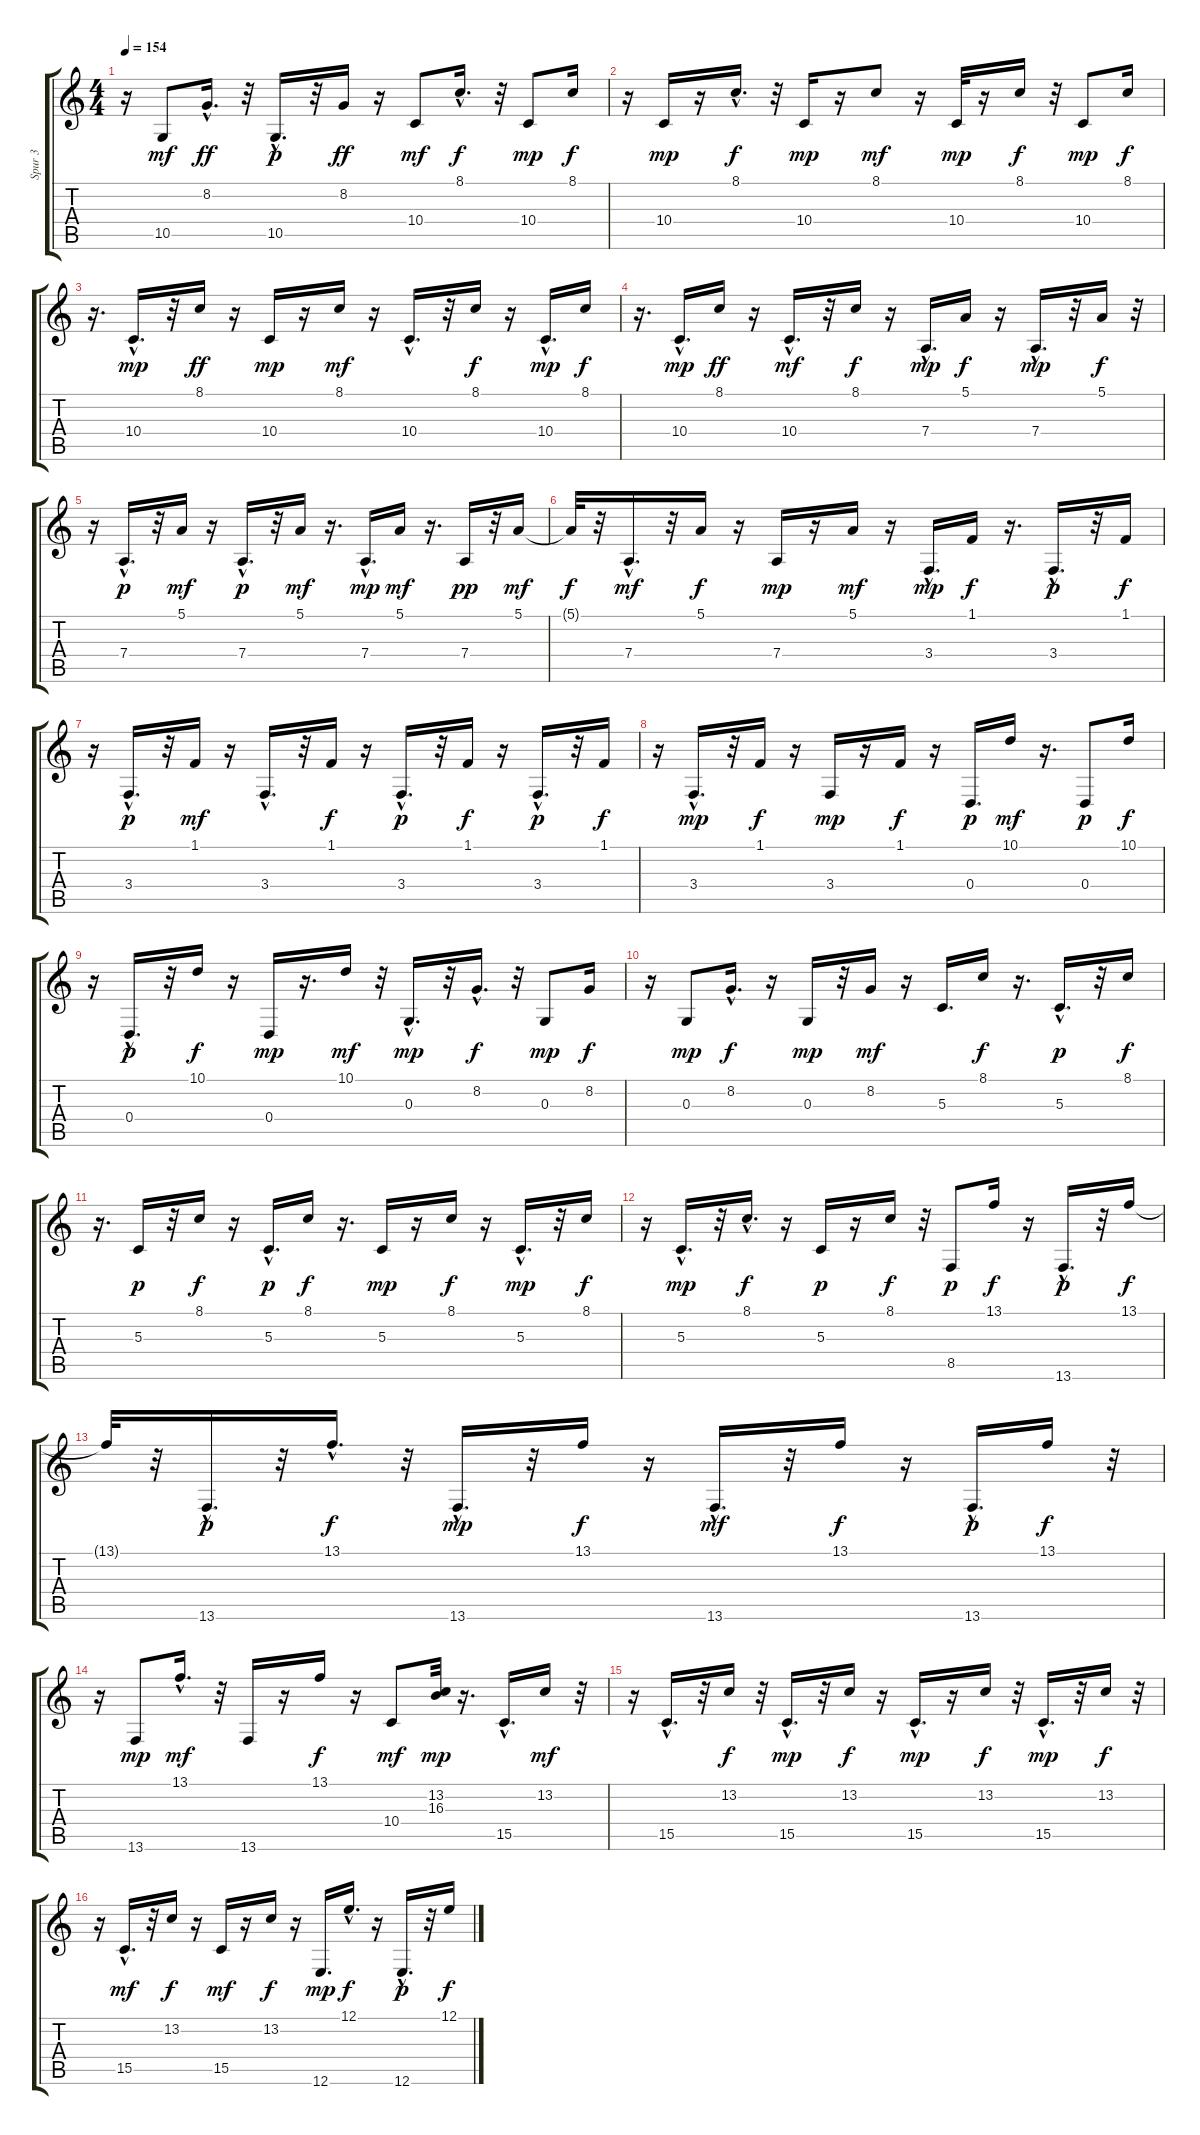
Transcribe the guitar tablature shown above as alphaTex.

\track ("Spur 3" "Spur 3") {instrument synthbrass1}
\staff {score tabs}
\tuning (E4 B3 G3 D3 A2 E2) {hide}
\ts (4 4)
\tempo 154
\clef g2
\ks c
r.16{dy ff} 10.5.8{dy mf} 8.2{hac}.16{d dy ff} r.32 10.5{hac}.16{d dy p} r.32 8.2.16{dy ff} r.16 10.4.8{dy mf} 8.1{hac}.16{d dy f} r.32 10.4.8{dy mp} 8.1.16{dy f} |
r.16 10.4.16{dy mp} r.16 8.1{hac}.16{d dy f} r.32 10.4.16{dy mp} r.16 8.1.8{dy mf} r.16 10.4.32{dy mp} r.16 8.1.16{dy f} r.32 10.4.8{dy mp} 8.1.16{dy f} |
r.16{d} 10.4{hac}.16{d dy mp} r.32 8.1.16{dy ff} r.16 10.4.16{dy mp} r.16 8.1.16{dy mf} r.16 10.4{hac}.16{d} r.32 8.1.16{dy f} r.16 10.4{hac}.16{d dy mp} 8.1.16{dy f} |
r.16{d} 10.4{hac}.16{d dy mp} 8.1.16{dy ff} r.16 10.4{hac}.16{d dy mf} r.32 8.1.16{dy f} r.16 7.4{hac}.16{d dy mp} 5.1.16{dy f} r.16 7.4{hac}.16{d dy mp} r.32 5.1.16{dy f} r.32 |
r.16 7.4{hac}.16{d dy p} r.32 5.1.16{dy mf} r.16 7.4{hac}.16{d dy p} r.32 5.1.16{dy mf} r.16{d} 7.4{hac}.16{d dy mp} 5.1.16{dy mf} r.16{d} 7.4.16{dy pp} r.32 5.1.16{dy mf} |
5.1{t}.32{dy f} r.32 7.4{hac}.16{d dy mf} r.32 5.1.16{dy f} r.16 7.4.16{dy mp} r.16 5.1.16{dy mf} r.16 3.4{hac}.16{d dy mp} 1.1.16{dy f} r.16{d} 3.4{hac}.16{d dy p} r.32 1.1.16{dy f} |
r.16 3.4{hac}.16{d dy p} r.32 1.1.16{dy mf} r.16 3.4{hac}.16{d} r.32 1.1.16{dy f} r.16 3.4{hac}.16{d dy p} r.32 1.1.16{dy f} r.16 3.4{hac}.16{d dy p} r.32 1.1.16{dy f} |
r.16 3.4{hac}.16{d dy mp} r.32 1.1.16{dy f} r.16 3.4.16{dy mp} r.16 1.1.16{dy f} r.16 0.4.16{d dy p} 10.1.16{dy mf} r.16{d} 0.4.8{dy p} 10.1.16{dy f} |
r.16 0.4{hac}.16{d dy p} r.32 10.1.16{dy f} r.16 0.4.16{dy mp} r.16{d} 10.1.16{dy mf} r.32 0.3{hac}.16{d dy mp} r.32 8.2{hac}.16{d dy f} r.32 0.3.8{dy mp} 8.2.16{dy f} |
r.16 0.3.8{dy mp} 8.2{hac}.16{d dy f} r.16 0.3.16{dy mp} r.32 8.2.16{dy mf} r.16 5.3.16{d} 8.1.16{dy f} r.16{d} 5.3{hac}.16{d dy p} r.32 8.1.16{dy f} |
r.16{d} 5.3.16{dy p} r.32 8.1.16{dy f} r.16 5.3{hac}.16{d dy p} 8.1.16{dy f} r.16{d} 5.3.16{dy mp} r.16 8.1.16{dy f} r.16 5.3{hac}.16{d dy mp} r.32 8.1.16{dy f} |
r.16 5.3{hac}.16{d dy mp} r.32 8.1{hac}.16{d dy f} r.16 5.3.16{dy p} r.16 8.1.16{dy f} r.32 8.5.8{dy p} 13.1.16{dy f} r.16 13.6{hac}.16{d dy p} r.32 13.1.16{dy f} |
13.1{t}.32 r.32 13.6{hac}.16{d dy p} r.32 13.1{hac}.16{d dy f} r.32 13.6{hac}.16{d dy mp} r.32 13.1.16{dy f} r.16 13.6{hac}.16{d dy mf} r.32 13.1.16{dy f} r.16 13.6{hac}.16{d dy p} 13.1.16{dy f} r.32 |
r.16 13.6.8{dy mp} 13.1{hac}.16{d dy mf} r.32 13.6.16 r.16 13.1.16{dy f} r.16 10.4.8{dy mf} (13.2 16.3).32{dy mp} r.16{d} 15.5{hac}.16{d} 13.2.16{dy mf} r.32 |
r.16 15.5{hac}.16{d} r.32 13.2.16{dy f} r.32 15.5{hac}.16{d dy mp} r.32 13.2.16{dy f} r.16 15.5{hac}.16{d dy mp} r.16 13.2.16{dy f} r.32 15.5{hac}.16{d dy mp} r.32 13.2.16{dy f} r.32 |
r.16 15.5{hac}.16{d dy mf} r.32 13.2.16{dy f} r.16 15.5.16{dy mf} r.16 13.2.16{dy f} r.16 12.6.16{d dy mp} 12.1{hac}.16{d dy f} r.16 12.6{hac}.16{d dy p} r.32 12.1.16{dy f}
